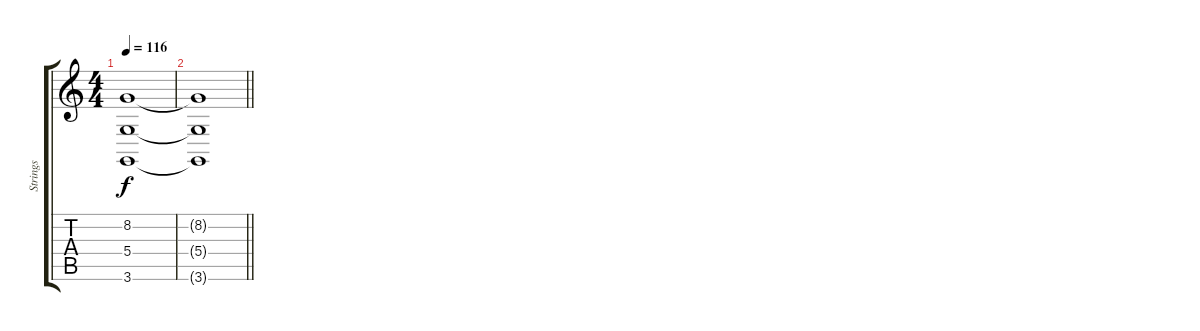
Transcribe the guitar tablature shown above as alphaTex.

\track ("Strings" "Strings") {instrument stringensemble1}
\staff {score tabs}
\tuning (E4 B3 G3 D3 A2 E2) {hide}
\ts (4 4)
\tempo 116
\clef g2
\ks c
(8.2 5.4 3.6).1{dy f} |
\barLineRight lightlight
(8.2{t} 5.4{t} 3.6{t}).1
